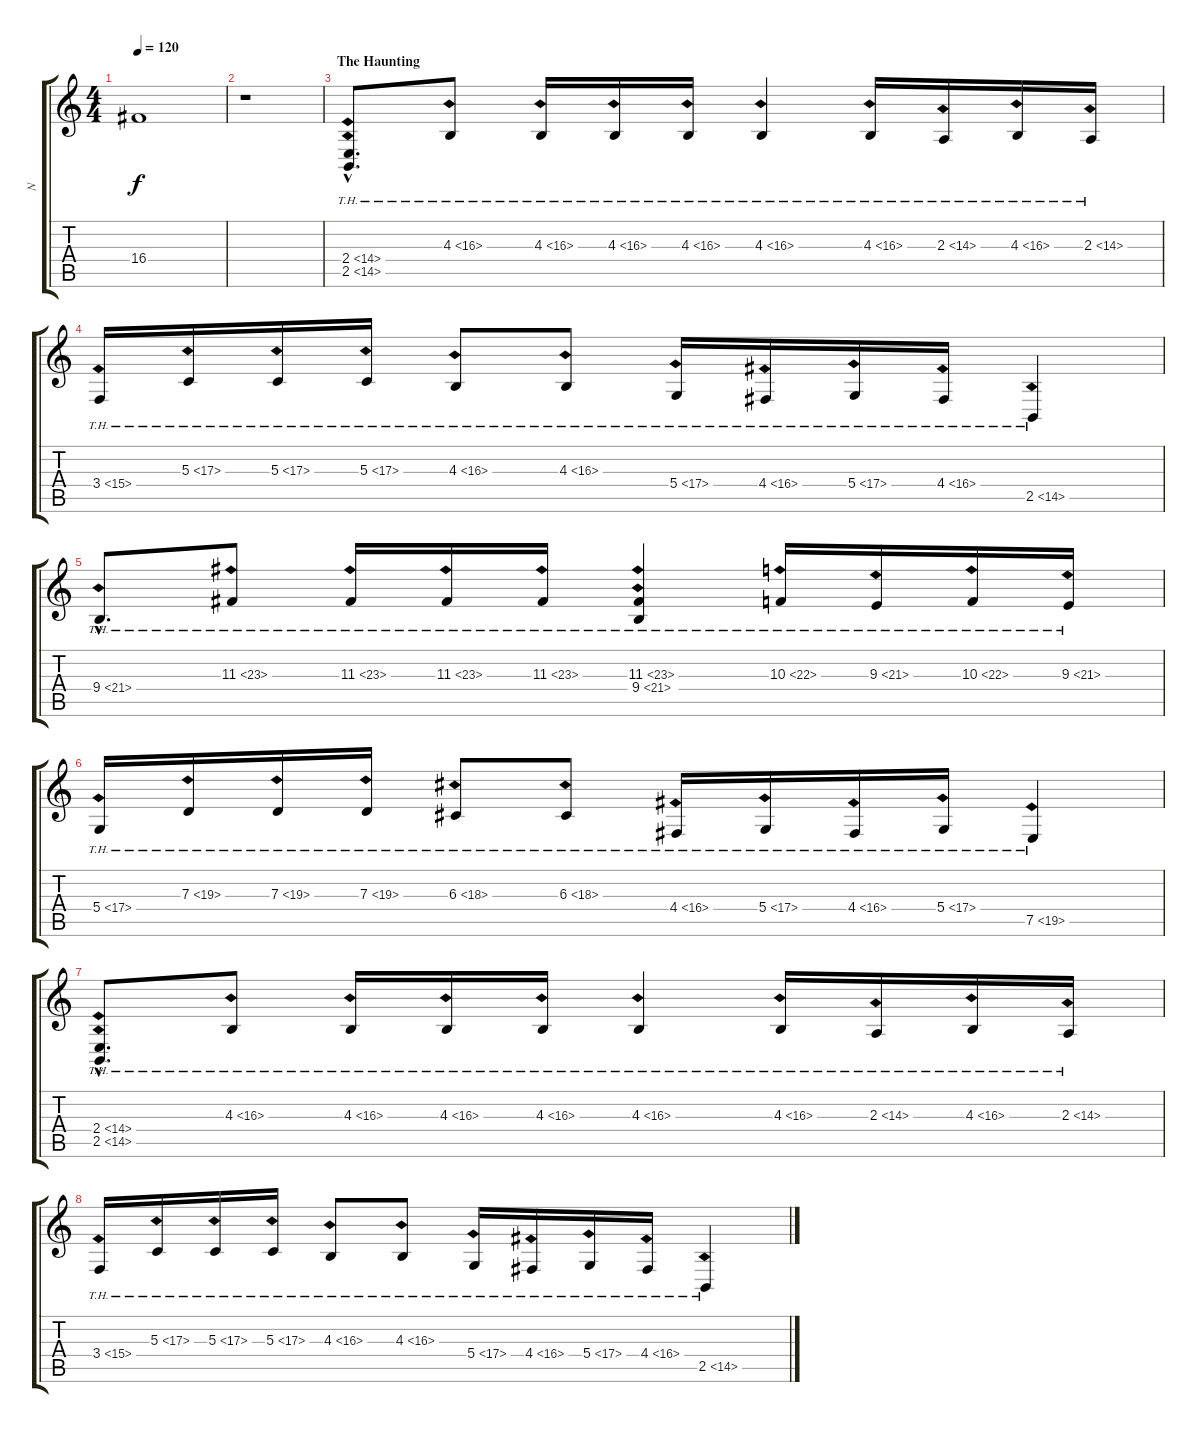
\track ("N" "N") {instrument shamisen}
\staff {score tabs}
\tuning (E4 B3 G3 D3 A2 E2) {hide}
\ts (4 4)
\tempo 120
\clef g2
\ks c
16.4.1{dy f} |
r.1{volume 6} |
\section ("" "The Haunting")
(2.4{th 12 hac} 2.5{th 12 hac}).8{d volume 11 instrument taikodrum} 4.3{th 12}.8 4.3{th 12}.16 4.3{th 12}.16 4.3{th 12}.16 4.3{th 12}.4 4.3{th 12}.16 2.3{th 12}.16 4.3{th 12}.16 2.3{th 12}.16 |
3.4{th 12}.16 5.3{th 12}.16 5.3{th 12}.16 5.3{th 12}.16 4.3{th 12}.8 4.3{th 12}.8 5.4{th 12}.16 4.4{th 12}.16 5.4{th 12}.16 4.4{th 12}.16 2.5{th 12}.4 |
9.4{th 12 hac}.8{d} 11.3{th 12}.8 11.3{th 12}.16 11.3{th 12}.16 11.3{th 12}.16 (11.3{th 12} 9.4{th 12}).4 10.3{th 12}.16 9.3{th 12}.16 10.3{th 12}.16 9.3{th 12}.16 |
5.4{th 12}.16 7.3{th 12}.16 7.3{th 12}.16 7.3{th 12}.16 6.3{th 12}.8 6.3{th 12}.8 4.4{th 12}.16 5.4{th 12}.16 4.4{th 12}.16 5.4{th 12}.16 7.5{th 12}.4 |
(2.4{th 12 hac} 2.5{th 12 hac}).8{d} 4.3{th 12}.8 4.3{th 12}.16 4.3{th 12}.16 4.3{th 12}.16 4.3{th 12}.4 4.3{th 12}.16 2.3{th 12}.16 4.3{th 12}.16 2.3{th 12}.16 |
3.4{th 12}.16 5.3{th 12}.16 5.3{th 12}.16 5.3{th 12}.16 4.3{th 12}.8 4.3{th 12}.8 5.4{th 12}.16 4.4{th 12}.16 5.4{th 12}.16 4.4{th 12}.16 2.5{th 12}.4
